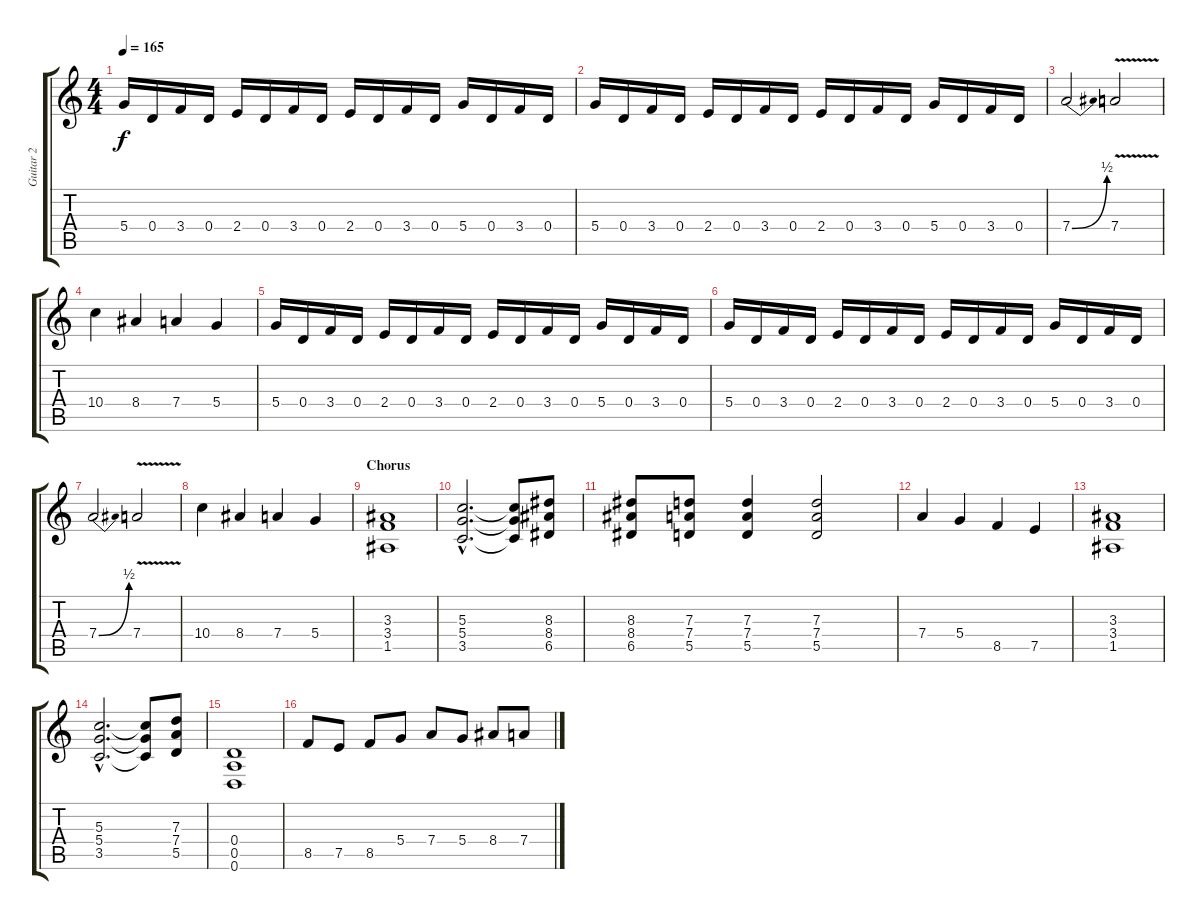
\track ("Guitar 2" "Guitar 2") {instrument distortionguitar}
\staff {score tabs}
\tuning (E4 B3 G3 D3 A2 D2) {hide}
\ts (4 4)
\tempo 165
\clef g2
\ks c
5.4.16{dy f} 0.4.16 3.4.16 0.4.16 2.4.16 0.4.16 3.4.16 0.4.16 2.4.16 0.4.16 3.4.16 0.4.16 5.4.16 0.4.16 3.4.16 0.4.16 |
5.4.16 0.4.16 3.4.16 0.4.16 2.4.16 0.4.16 3.4.16 0.4.16 2.4.16 0.4.16 3.4.16 0.4.16 5.4.16 0.4.16 3.4.16 0.4.16 |
7.4{be (bend 0 0 60 2)}.2 7.4{v}.2 |
10.4.4 8.4.4 7.4.4 5.4.4 |
5.4.16 0.4.16 3.4.16 0.4.16 2.4.16 0.4.16 3.4.16 0.4.16 2.4.16 0.4.16 3.4.16 0.4.16 5.4.16 0.4.16 3.4.16 0.4.16 |
5.4.16 0.4.16 3.4.16 0.4.16 2.4.16 0.4.16 3.4.16 0.4.16 2.4.16 0.4.16 3.4.16 0.4.16 5.4.16 0.4.16 3.4.16 0.4.16 |
7.4{be (bend 0 0 60 2)}.2 7.4{v}.2 |
10.4.4 8.4.4 7.4.4 5.4.4 |
\section ("" "Chorus")
(3.3 3.4 1.5).1 |
(5.3{hac} 5.4{hac} 3.5{hac}).2{d} (5.3{t} 5.4{t} 3.5{t}).8 (8.3 8.4 6.5).8 |
(8.3 8.4 6.5).8 (7.3 7.4 5.5).8 (7.3 7.4 5.5).4 (7.3 7.4 5.5).2 |
7.4.4 5.4.4 8.5.4 7.5.4 |
(3.3 3.4 1.5).1 |
(5.3{hac} 5.4{hac} 3.5{hac}).2{d} (5.3{t} 5.4{t} 3.5{t}).8 (7.3 7.4 5.5).8 |
(0.4 0.5 0.6).1 |
8.5.8 7.5.8 8.5.8 5.4.8 7.4.8 5.4.8 8.4.8 7.4.8
